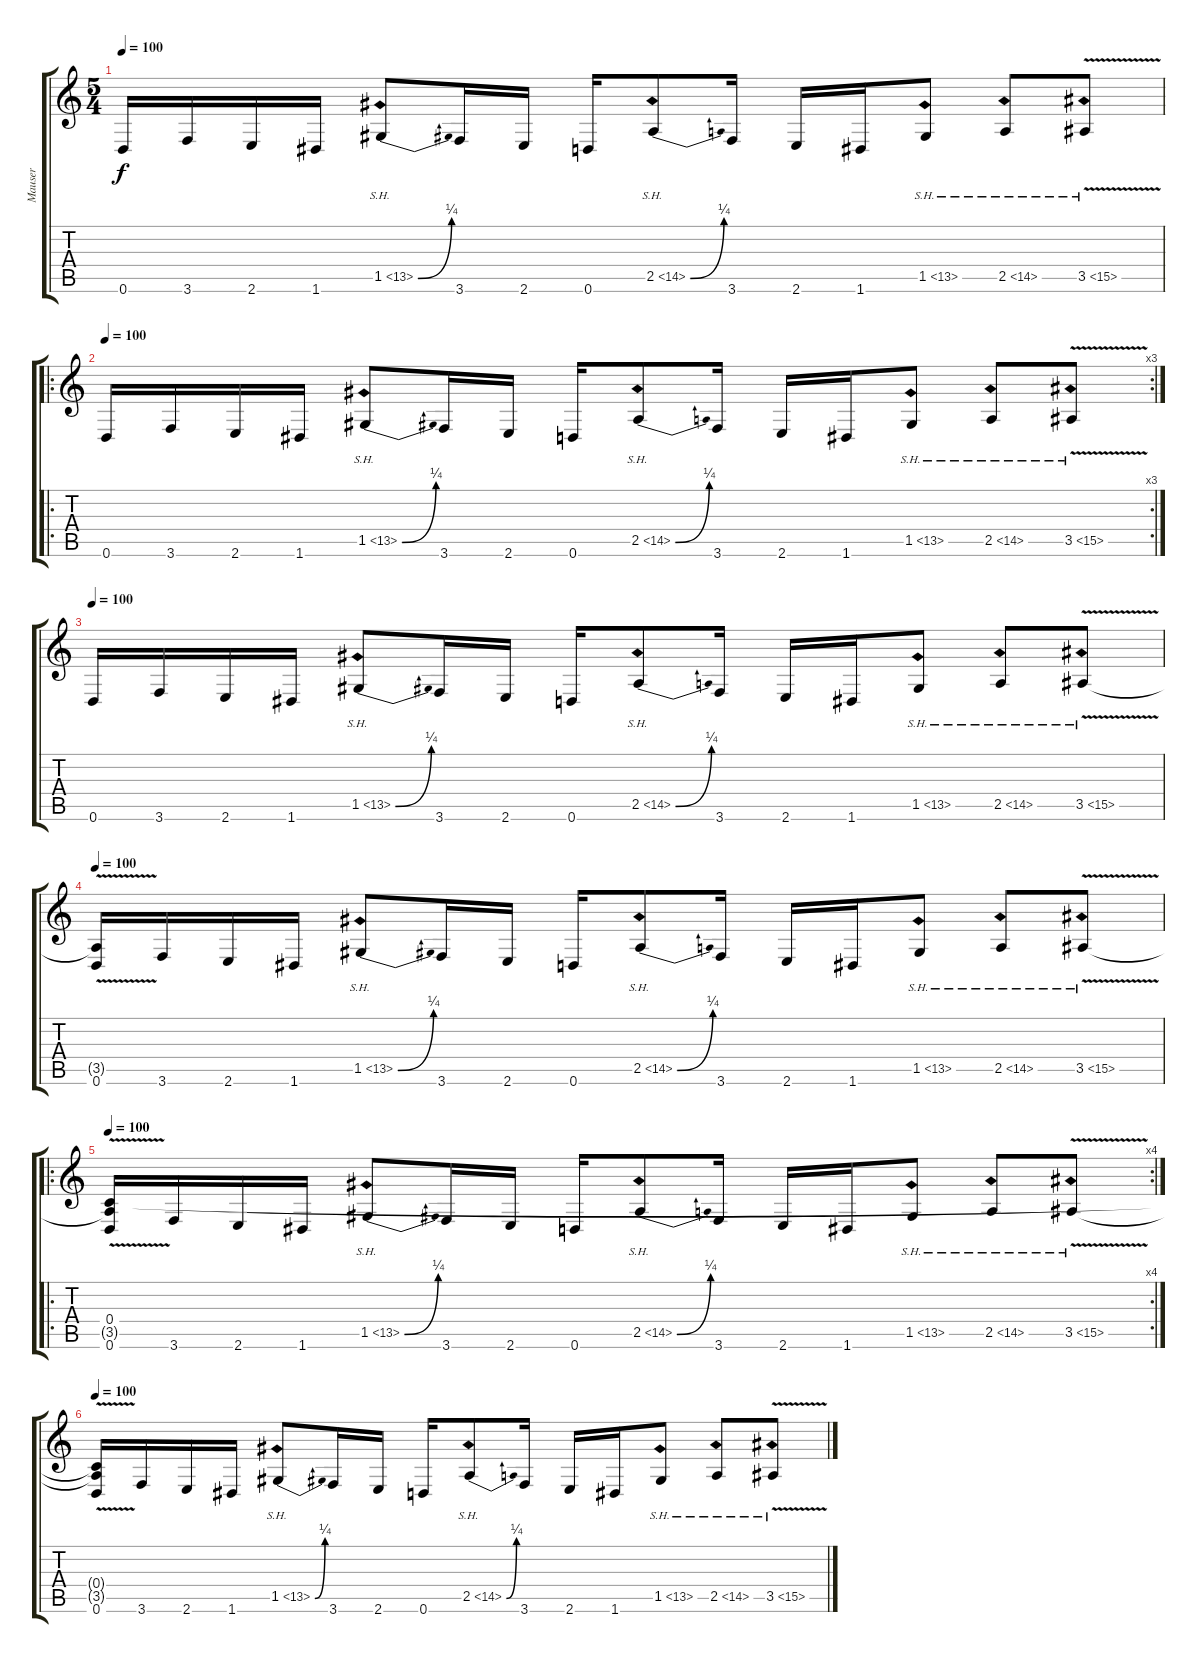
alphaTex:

\track ("Mauser" "Mauser") {instrument distortionguitar}
\staff {score tabs}
\tuning (D4 A3 F3 C3 G2 D2) {hide}
\ts (5 4)
\tempo 100
\clef g2
\ks c
0.6.16{dy f} 3.6.16 2.6.16 1.6.16 1.5{be (bend 0 0 60 1) sh 12}.8 3.6.16 2.6.16 0.6.16 2.5{be (bend 0 0 60 1) sh 12}.8 3.6.16 2.6.16 1.6.16 1.5{sh 12}.8 2.5{sh 12}.8 3.5{sh 12 v}.8 |
\ro
\rc 3
\tempo 100
0.6.16 3.6.16 2.6.16 1.6.16 1.5{be (bend 0 0 60 1) sh 12}.8 3.6.16 2.6.16 0.6.16 2.5{be (bend 0 0 60 1) sh 12}.8 3.6.16 2.6.16 1.6.16 1.5{sh 12}.8 2.5{sh 12}.8 3.5{sh 12 v}.8 |
\tempo 100
0.6.16 3.6.16 2.6.16 1.6.16 1.5{be (bend 0 0 60 1) sh 12}.8 3.6.16 2.6.16 0.6.16 2.5{be (bend 0 0 60 1) sh 12}.8 3.6.16 2.6.16 1.6.16 1.5{sh 12}.8 2.5{sh 12}.8 3.5{sh 12 v}.8 |
\tempo 100
(3.5{t} 0.6).16 3.6.16 2.6.16 1.6.16 1.5{be (bend 0 0 60 1) sh 12}.8 3.6.16 2.6.16 0.6.16 2.5{be (bend 0 0 60 1) sh 12}.8 3.6.16 2.6.16 1.6.16 1.5{sh 12}.8 2.5{sh 12}.8 3.5{sh 12 v}.8 |
\ro
\rc 4
\tempo 100
(0.4 3.5{t} 0.6).16 3.6.16 2.6.16 1.6.16 1.5{be (bend 0 0 60 1) sh 12}.8 3.6.16 2.6.16 0.6.16 2.5{be (bend 0 0 60 1) sh 12}.8 3.6.16 2.6.16 1.6.16 1.5{sh 12}.8 2.5{sh 12}.8 3.5{sh 12 v}.8 |
\tempo 100
(0.4{t} 3.5{t} 0.6).16 3.6.16 2.6.16 1.6.16 1.5{be (bend 0 0 60 1) sh 12}.8 3.6.16 2.6.16 0.6.16 2.5{be (bend 0 0 60 1) sh 12}.8 3.6.16 2.6.16 1.6.16 1.5{sh 12}.8 2.5{sh 12}.8 3.5{sh 12 v}.8
